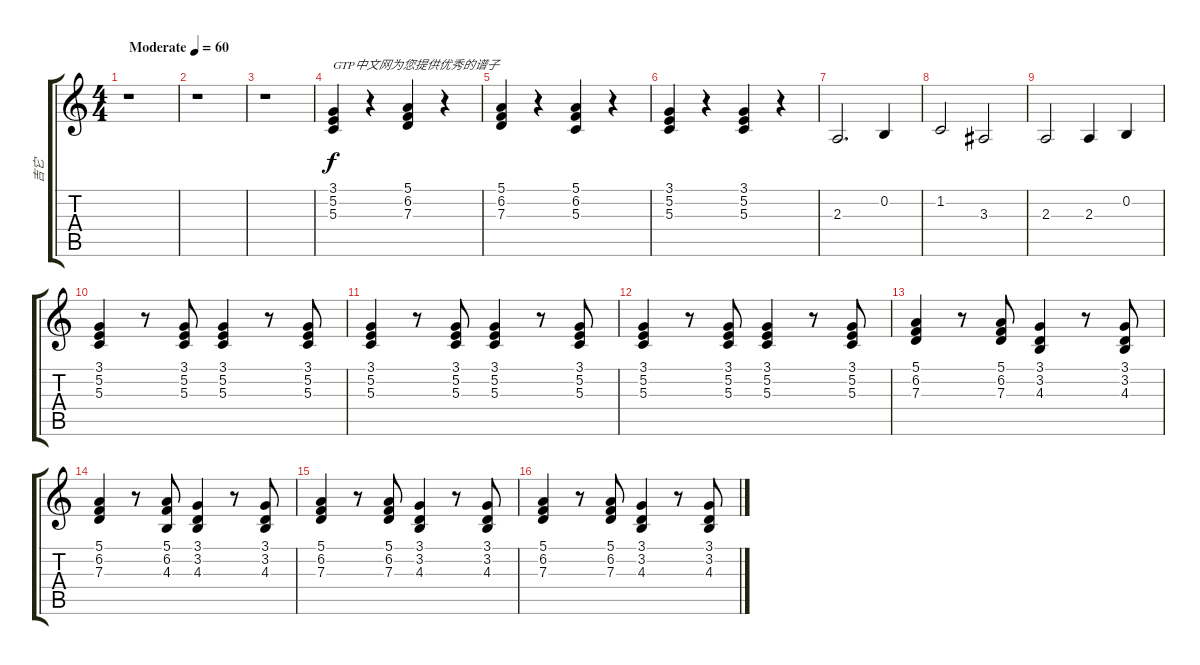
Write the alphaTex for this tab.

\track ("吉它" "吉它") {instrument fx5brightness}
\staff {score tabs}
\tuning (E4 B3 G3 D3 A2 E2) {hide}
\ts (4 4)
\tempo (60 "Moderate")
\clef g2
\ks c
r.1{dy f instrument fx5brightness} |
r.1 |
r.1 |
(3.1 5.2 5.3).4{txt "GTP中文网为您提供优秀的谱子" instrument electricpiano1} r.4 (5.1 6.2 7.3).4 r.4 |
(5.1 6.2 7.3).4 r.4 (5.1 6.2 5.3).4 r.4 |
(3.1 5.2 5.3).4 r.4 (3.1 5.2 5.3).4 r.4 |
2.3.2{d} 0.2.4 |
1.2.2 3.3.2 |
2.3.2 2.3.4 0.2.4 |
(3.1 5.2 5.3).4 r.8 (3.1 5.2 5.3).8 (3.1 5.2 5.3).4 r.8 (3.1 5.2 5.3).8 |
(3.1 5.2 5.3).4 r.8 (3.1 5.2 5.3).8 (3.1 5.2 5.3).4 r.8 (3.1 5.2 5.3).8 |
(3.1 5.2 5.3).4 r.8 (3.1 5.2 5.3).8 (3.1 5.2 5.3).4 r.8 (3.1 5.2 5.3).8 |
(5.1 6.2 7.3).4 r.8 (5.1 6.2 7.3).8 (3.1 3.2 4.3).4 r.8 (3.1 3.2 4.3).8 |
(5.1 6.2 7.3).4 r.8 (5.1 6.2 4.3).8 (3.1 3.2 4.3).4 r.8 (3.1 3.2 4.3).8 |
(5.1 6.2 7.3).4 r.8 (5.1 6.2 7.3).8 (3.1 3.2 4.3).4 r.8 (3.1 3.2 4.3).8 |
(5.1 6.2 7.3).4 r.8 (5.1 6.2 7.3).8 (3.1 3.2 4.3).4 r.8 (3.1 3.2 4.3).8
